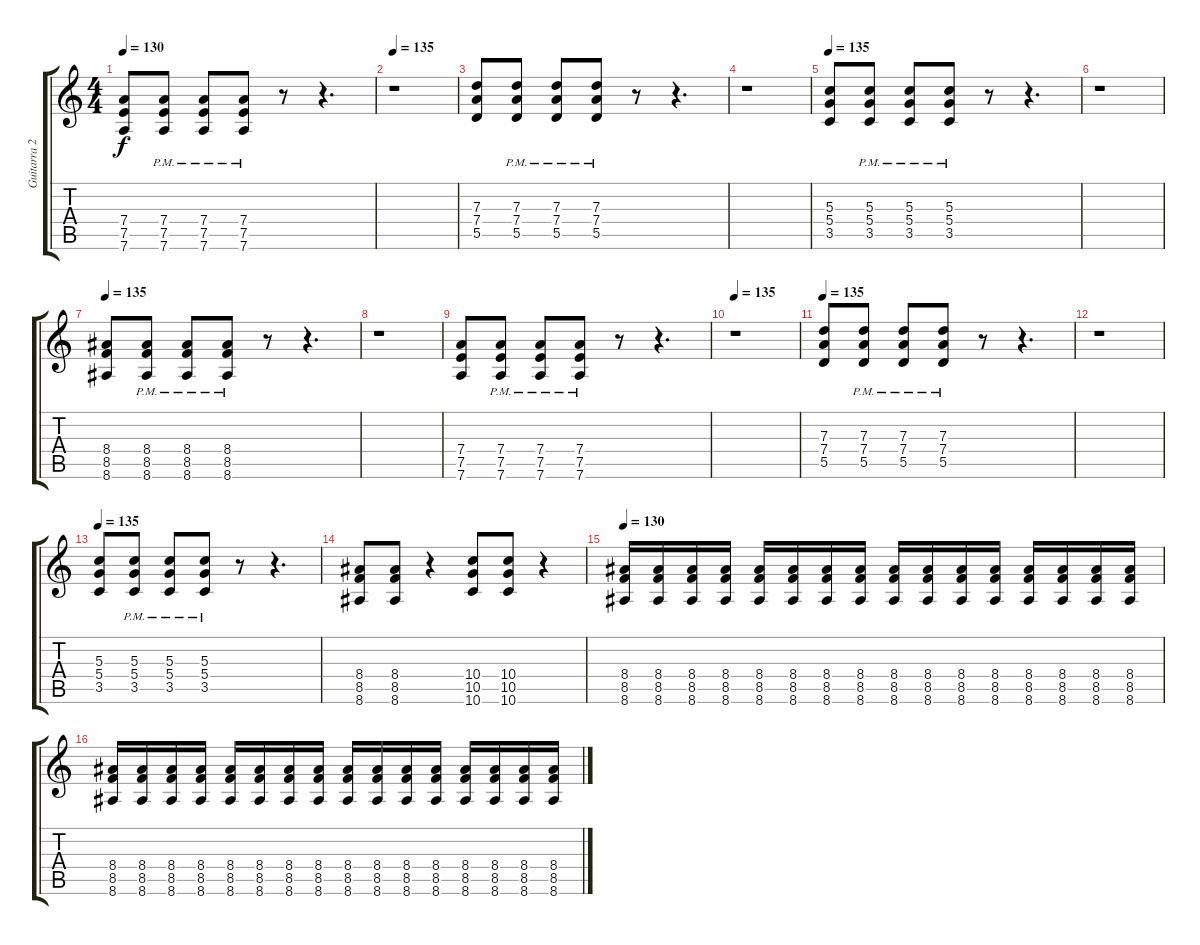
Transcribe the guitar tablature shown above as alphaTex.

\track ("Guitarra 2" "Guitarra 2") {instrument distortionguitar}
\staff {score tabs}
\tuning (E4 B3 G3 D3 A2 D2) {hide}
\ts (4 4)
\tempo 130
\clef g2
\ks c
(7.4 7.5 7.6).8{dy f} (7.4{pm} 7.5{pm} 7.6{pm}).8 (7.4{pm} 7.5{pm} 7.6{pm}).8 (7.4{pm} 7.5{pm} 7.6{pm}).8 r.8 r.4{d} |
\tempo 135
r.1 |
(7.3 7.4 5.5).8 (7.3{pm} 7.4{pm} 5.5{pm}).8 (7.3{pm} 7.4{pm} 5.5{pm}).8 (7.3{pm} 7.4{pm} 5.5{pm}).8 r.8 r.4{d} |
r.1 |
\tempo 135
(5.3 5.4 3.5).8 (5.3{pm} 5.4{pm} 3.5{pm}).8 (5.3{pm} 5.4{pm} 3.5{pm}).8 (5.3{pm} 5.4{pm} 3.5{pm}).8 r.8 r.4{d} |
r.1 |
\tempo 135
(8.4 8.5 8.6).8 (8.4{pm} 8.5{pm} 8.6{pm}).8 (8.4{pm} 8.5{pm} 8.6{pm}).8 (8.4{pm} 8.5{pm} 8.6{pm}).8 r.8 r.4{d} |
r.1 |
(7.4 7.5 7.6).8 (7.4{pm} 7.5{pm} 7.6{pm}).8 (7.4{pm} 7.5{pm} 7.6{pm}).8 (7.4{pm} 7.5{pm} 7.6{pm}).8 r.8 r.4{d} |
\tempo 135
r.1 |
\tempo 135
(7.3 7.4 5.5).8 (7.3{pm} 7.4{pm} 5.5{pm}).8 (7.3{pm} 7.4{pm} 5.5{pm}).8 (7.3{pm} 7.4{pm} 5.5{pm}).8 r.8 r.4{d} |
r.1 |
\tempo 135
(5.3 5.4 3.5).8 (5.3{pm} 5.4{pm} 3.5{pm}).8 (5.3{pm} 5.4{pm} 3.5{pm}).8 (5.3{pm} 5.4{pm} 3.5{pm}).8 r.8 r.4{d} |
(8.4 8.5 8.6).8 (8.4 8.5 8.6).8 r.4 (10.4 10.5 10.6).8 (10.4 10.5 10.6).8 r.4 |
\tempo 130
(8.4 8.5 8.6).16 (8.4 8.5 8.6).16 (8.4 8.5 8.6).16 (8.4 8.5 8.6).16 (8.4 8.5 8.6).16 (8.4 8.5 8.6).16 (8.4 8.5 8.6).16 (8.4 8.5 8.6).16 (8.4 8.5 8.6).16 (8.4 8.5 8.6).16 (8.4 8.5 8.6).16 (8.4 8.5 8.6).16 (8.4 8.5 8.6).16 (8.4 8.5 8.6).16 (8.4 8.5 8.6).16 (8.4 8.5 8.6).16 |
(8.4 8.5 8.6).16 (8.4 8.5 8.6).16 (8.4 8.5 8.6).16 (8.4 8.5 8.6).16 (8.4 8.5 8.6).16 (8.4 8.5 8.6).16 (8.4 8.5 8.6).16 (8.4 8.5 8.6).16 (8.4 8.5 8.6).16 (8.4 8.5 8.6).16 (8.4 8.5 8.6).16 (8.4 8.5 8.6).16 (8.4 8.5 8.6).16 (8.4 8.5 8.6).16 (8.4 8.5 8.6).16 (8.4 8.5 8.6).16
